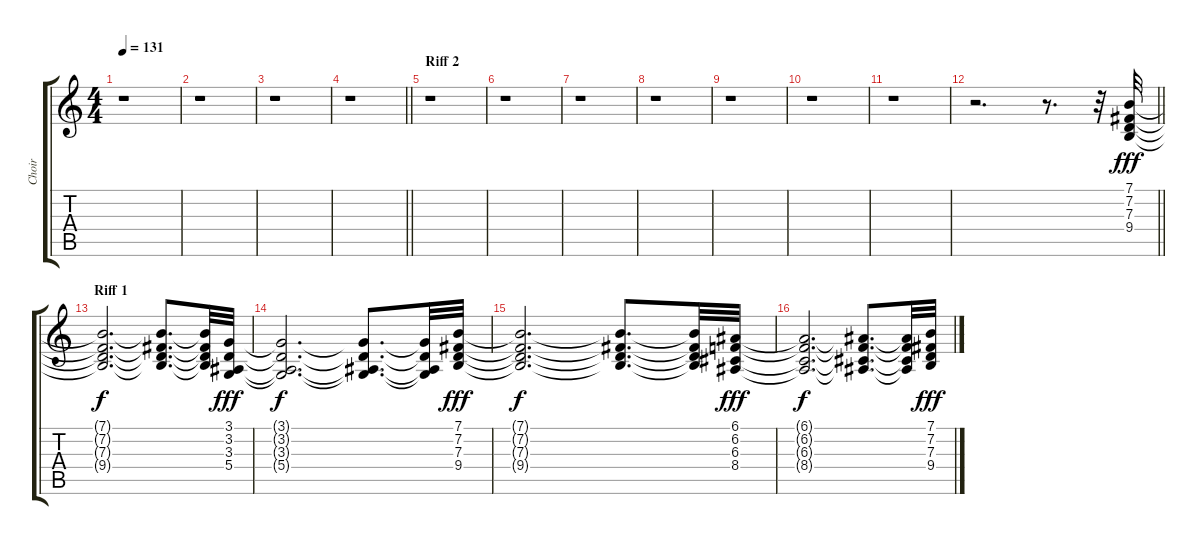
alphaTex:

\track ("Choir" "Choir") {instrument choiraahs}
\staff {score tabs}
\tuning (E4 B3 G3 D3 A2 E2) {hide}
\ts (4 4)
\tempo 131
\clef g2
\ks c
r.1{dy fff} |
r.1 |
r.1 |
\barLineRight lightlight
r.1 |
\section ("" "Riff 2")
r.1 |
r.1 |
r.1 |
r.1 |
r.1 |
r.1 |
r.1 |
\barLineRight lightlight
r.2{d} r.8{d} r.32 (7.1 7.2 7.3 9.4).32 |
\section ("" "Riff 1")
(7.1{t} 7.2{t} 7.3{t} 9.4{t}).2{d dy f} (7.1{t} 7.2{t} 7.3{t} 9.4{t}).8{d} (7.1{t} 7.2{t} 7.3{t} 9.4{t}).32 (3.1 3.2 3.3 5.4).32{dy fff} |
(3.1{t} 3.2{t} 3.3{t} 5.4{t}).2{d dy f} (3.1{t} 3.2{t} 3.3{t} 5.4{t}).8{d} (3.1{t} 3.2{t} 3.3{t} 5.4{t}).32 (7.1 7.2 7.3 9.4).32{dy fff} |
(7.1{t} 7.2{t} 7.3{t} 9.4{t}).2{d dy f} (7.1{t} 7.2{t} 7.3{t} 9.4{t}).8{d} (7.1{t} 7.2{t} 7.3{t} 9.4{t}).32 (6.1 6.2 6.3 8.4).32{dy fff} |
(6.1{t} 6.2{t} 6.3{t} 8.4{t}).2{d dy f} (6.1{t} 6.2{t} 6.3{t} 8.4{t}).8{d} (6.1{t} 6.2{t} 6.3{t} 8.4{t}).32 (7.1 7.2 7.3 9.4).32{dy fff}
